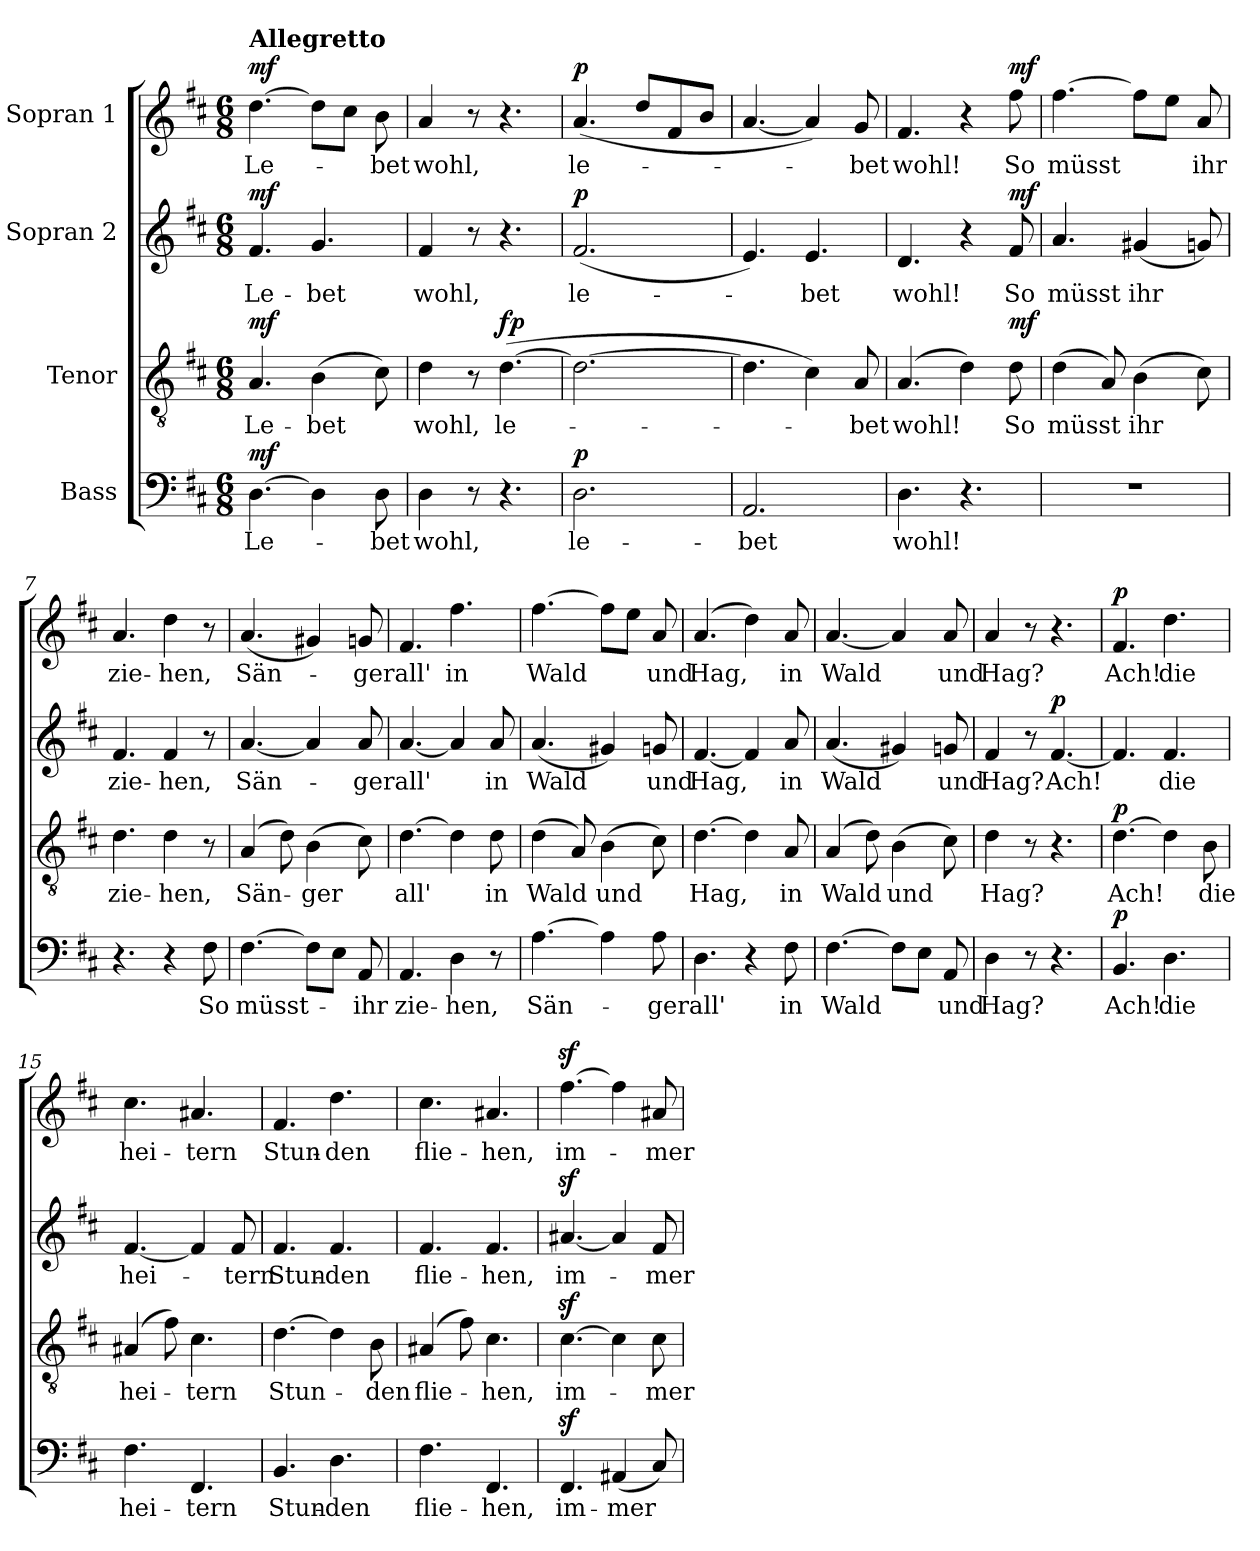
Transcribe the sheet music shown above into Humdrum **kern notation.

**kern	**text	**dynam	**kern	**text	**dynam	**kern	**text	**dynam	**kern	**text	**dynam
*part4	*part4	*part4	*part3	*part3	*part3	*part2	*part2	*part2	*part1	*part1	*part1
*staff4	*staff4	*staff4	*staff3	*staff3	*staff3	*staff2	*staff2	*staff2	*staff1	*staff1	*staff1
*I"Bass	*	*	*I"Tenor	*	*	*I"Sopran 2	*	*	*I"Sopran 1	*	*
*clefF4	*	*	*clefGv2	*	*	*clefG2	*	*	*clefG2	*	*
*k[f#c#]	*	*	*k[f#c#]	*	*	*k[f#c#]	*	*	*k[f#c#]	*	*
*M6/8	*	*	*M6/8	*	*	*M6/8	*	*	*M6/8	*	*
=1	=1	=1	=1	=1	=1	=1	=1	=1	=1	=1	=1
!	!	!	!	!	!	!	!	!	!LO:TX:a:B:t=Allegretto	!	!
!	!LO:LY:b	!LO:DY:a	!	!LO:LY:b	!LO:DY:a	!	!LO:LY:b	!LO:DY:a	!	!LO:LY:b	!LO:DY:a
[4.D\	Le-	mf	4.A/	Le-	mf	4.f#/	Le-	mf	[4.dd\	Le-	mf
!	!	!	!	!LO:LY:b	!	!	!LO:LY:b	!	!	!	!
4D\]	.	.	(4B\	-bet	.	4.g/	-bet	.	8dd\L]	.	.
.	.	.	.	.	.	.	.	.	8cc#\J	.	.
!	!LO:LY:b	!	!	!	!	!	!	!	!	!LO:LY:b	!
8D\	-bet	.	8c#\)	.	.	.	.	.	8b\	-bet	.
=2	=2	=2	=2	=2	=2	=2	=2	=2	=2	=2	=2
!	!LO:LY:b	!	!	!LO:LY:b	!	!	!LO:LY:b	!	!	!LO:LY:b	!
4D\	wohl,	.	4d\	wohl,	.	4f#/	wohl,	.	4a/	wohl,	.
8r	.	.	8r	.	.	8r	.	.	8r	.	.
!	!	!	!	!LO:LY:b	!LO:DY:a	!	!	!	!	!	!
4.r	.	.	([4.d\	le-	fp	4.r	.	.	4.r	.	.
=3	=3	=3	=3	=3	=3	=3	=3	=3	=3	=3	=3
!	!LO:LY:b	!LO:DY:a	!	!	!	!	!LO:LY:b	!LO:DY:a	!	!LO:LY:b	!LO:DY:a
2.D\	le-	p	2.d\_	.	.	(2.f#/	le-	p	(4.a/	le-	p
.	.	.	.	.	.	.	.	.	8dd/L	.	.
.	.	.	.	.	.	.	.	.	8f#/	.	.
.	.	.	.	.	.	.	.	.	8b/J	.	.
=4	=4	=4	=4	=4	=4	=4	=4	=4	=4	=4	=4
!	!LO:LY:b	!	!	!	!	!	!	!	!	!	!
2.AA/	-bet	.	4.d\]	.	.	4.e/)	.	.	[4.a/	.	.
!	!	!	!	!	!	!	!LO:LY:b	!	!	!	!
.	.	.	4c#\)	.	.	4.e/	-bet	.	4a/])	.	.
!	!	!	!	!LO:LY:b	!	!	!	!	!	!LO:LY:b	!
.	.	.	8A/	-bet	.	.	.	.	8g/	-bet	.
=5	=5	=5	=5	=5	=5	=5	=5	=5	=5	=5	=5
!	!LO:LY:b	!	!	!LO:LY:b	!	!	!LO:LY:b	!	!	!LO:LY:b	!
4.D\	wohl!	.	(4.A/	wohl!	.	4.d/	wohl!	.	4.f#/	wohl!	.
4.r	.	.	4d\)	.	.	4r	.	.	4r	.	.
!	!	!	!	!LO:LY:b	!LO:DY:a	!	!LO:LY:b	!LO:DY:a	!	!LO:LY:b	!LO:DY:a
.	.	.	8d\	So	mf	8f#/	So	mf	8ff#\	So	mf
!!LO:LB:g=z
=6	=6	=6	=6	=6	=6	=6	=6	=6	=6	=6	=6
!	!	!	!	!LO:LY:b	!	!	!LO:LY:b	!	!	!LO:LY:b	!
2.r	.	.	(4d\	müsst	.	4.a/	müsst	.	[4.ff#\	müsst	.
.	.	.	8A/)	.	.	.	.	.	.	.	.
!	!	!	!	!LO:LY:b	!	!	!LO:LY:b	!	!	!	!
.	.	.	(4B\	ihr	.	(4g#X/	ihr	.	8ff#\L]	.	.
.	.	.	.	.	.	.	.	.	8ee\J	.	.
!	!	!	!	!	!	!	!	!	!	!LO:LY:b	!
.	.	.	8c#\)	.	.	8gn/)	.	.	8a/	ihr	.
=7	=7	=7	=7	=7	=7	=7	=7	=7	=7	=7	=7
!	!	!	!	!LO:LY:b	!	!	!LO:LY:b	!	!	!LO:LY:b	!
4.r	.	.	4.d\	zie-	.	4.f#/	zie-	.	4.a/	zie-	.
!	!	!	!	!LO:LY:b	!	!	!LO:LY:b	!	!	!LO:LY:b	!
4r	.	.	4d\	-hen,	.	4f#/	-hen,	.	4dd\	-hen,	.
!	!LO:LY:b	!	!	!	!	!	!	!	!	!	!
8F#\	So	.	8r	.	.	8r	.	.	8r	.	.
=8	=8	=8	=8	=8	=8	=8	=8	=8	=8	=8	=8
!	!LO:LY:b	!	!	!LO:LY:b	!	!	!LO:LY:b	!	!	!LO:LY:b	!
[4.F#\	müsst-	.	(4A/	Sän-	.	[4.a/	Sän-	.	(4.a/	Sän-	.
.	.	.	8d\)	.	.	.	.	.	.	.	.
!	!	!	!	!LO:LY:b	!	!	!	!	!	!	!
8F#\L]	.	.	(4B\	-ger	.	4a/]	.	.	4g#X/)	.	.
8E\J	.	.	.	.	.	.	.	.	.	.	.
!	!LO:LY:b	!	!	!	!	!	!LO:LY:b	!	!	!LO:LY:b	!
8AA/	-ihr	.	8c#\)	.	.	8a/	-ger	.	8gn/	-ger	.
=9	=9	=9	=9	=9	=9	=9	=9	=9	=9	=9	=9
!	!LO:LY:b	!	!	!LO:LY:b	!	!	!LO:LY:b	!	!	!LO:LY:b	!
4.AA/	zie-	.	[4.d\	all'	.	[4.a/	all'	.	4.f#/	all'	.
!	!LO:LY:b	!	!	!	!	!	!	!	!	!LO:LY:b	!
4D\	-hen,	.	4d\]	.	.	4a/]	.	.	4.ff#\	in	.
!	!	!	!	!LO:LY:b	!	!	!LO:LY:b	!	!	!	!
8r	.	.	8d\	in	.	8a/	in	.	.	.	.
=10	=10	=10	=10	=10	=10	=10	=10	=10	=10	=10	=10
!	!LO:LY:b	!	!	!LO:LY:b	!	!	!LO:LY:b	!	!	!LO:LY:b	!
[4.A\	Sän-	.	(4d\	Wald	.	(4.a/	Wald	.	[4.ff#\	Wald	.
.	.	.	8A/)	.	.	.	.	.	.	.	.
!	!	!	!	!LO:LY:b	!	!	!	!	!	!	!
4A\]	.	.	(4B\	und	.	4g#X/)	.	.	8ff#\L]	.	.
.	.	.	.	.	.	.	.	.	8ee\J	.	.
!	!LO:LY:b	!	!	!	!	!	!LO:LY:b	!	!	!LO:LY:b	!
8A\	-ger	.	8c#\)	.	.	8gn/	und	.	8a/	und	.
!!LO:PB:g=z
=11	=11	=11	=11	=11	=11	=11	=11	=11	=11	=11	=11
!	!LO:LY:b	!	!	!LO:LY:b	!	!	!LO:LY:b	!	!	!LO:LY:b	!
4.D\	all'	.	[4.d\	Hag,	.	[4.f#/	Hag,	.	(4.a/	Hag,	.
4r	.	.	4d\]	.	.	4f#/]	.	.	4dd\)	.	.
!	!LO:LY:b	!	!	!LO:LY:b	!	!	!LO:LY:b	!	!	!LO:LY:b	!
8F#\	in	.	8A/	in	.	8a/	in	.	8a/	in	.
=12	=12	=12	=12	=12	=12	=12	=12	=12	=12	=12	=12
!	!LO:LY:b	!	!	!LO:LY:b	!	!	!LO:LY:b	!	!	!LO:LY:b	!
[4.F#\	Wald	.	(4A/	Wald	.	(4.a/	Wald	.	[4.a/	Wald	.
.	.	.	8d\)	.	.	.	.	.	.	.	.
!	!	!	!	!LO:LY:b	!	!	!	!	!	!	!
8F#\L]	.	.	(4B\	und	.	4g#X/)	.	.	4a/]	.	.
8E\J	.	.	.	.	.	.	.	.	.	.	.
!	!LO:LY:b	!	!	!	!	!	!LO:LY:b	!	!	!LO:LY:b	!
8AA/	und	.	8c#\)	.	.	8gn/	und	.	8a/	und	.
=13	=13	=13	=13	=13	=13	=13	=13	=13	=13	=13	=13
!	!LO:LY:b	!	!	!LO:LY:b	!	!	!LO:LY:b	!	!	!LO:LY:b	!
4D\	Hag?	.	4d\	Hag?	.	4f#/	Hag?	.	4a/	Hag?	.
8r	.	.	8r	.	.	8r	.	.	8r	.	.
!	!	!	!	!	!	!	!LO:LY:b	!LO:DY:a	!	!	!
4.r	.	.	4.r	.	.	[4.f#/	Ach!	p	4.r	.	.
=14	=14	=14	=14	=14	=14	=14	=14	=14	=14	=14	=14
!	!LO:LY:b	!LO:DY:a	!	!LO:LY:b	!LO:DY:a	!	!	!	!	!LO:LY:b	!LO:DY:a
4.BB/	Ach!	p	[4.d\	Ach!	p	4.f#/]	.	.	4.f#/	Ach!	p
!	!LO:LY:b	!	!	!	!	!	!LO:LY:b	!	!	!LO:LY:b	!
4.D\	die	.	4d\]	.	.	4.f#/	die	.	4.dd\	die	.
!	!	!	!	!LO:LY:b	!	!	!	!	!	!	!
.	.	.	8B\	die	.	.	.	.	.	.	.
=15	=15	=15	=15	=15	=15	=15	=15	=15	=15	=15	=15
!	!LO:LY:b	!	!	!LO:LY:b	!	!	!LO:LY:b	!	!	!LO:LY:b	!
4.F#\	hei-	.	(4A#X/	hei-	.	[4.f#/	hei-	.	4.cc#\	hei-	.
.	.	.	8f#\)	.	.	.	.	.	.	.	.
!	!LO:LY:b	!	!	!LO:LY:b	!	!	!	!	!	!LO:LY:b	!
4.FF#/	-tern	.	4.c#\	-tern	.	4f#/]	.	.	4.a#X/	-tern	.
!	!	!	!	!	!	!	!LO:LY:b	!	!	!	!
.	.	.	.	.	.	8f#/	-tern	.	.	.	.
!!LO:LB:g=z
=16	=16	=16	=16	=16	=16	=16	=16	=16	=16	=16	=16
!	!LO:LY:b	!	!	!LO:LY:b	!	!	!LO:LY:b	!	!	!LO:LY:b	!
4.BB/	Stun-	.	[4.d\	Stun-	.	4.f#/	Stun-	.	4.f#/	Stun-	.
!	!LO:LY:b	!	!	!	!	!	!LO:LY:b	!	!	!LO:LY:b	!
4.D\	-den	.	4d\]	.	.	4.f#/	-den	.	4.dd\	-den	.
!	!	!	!	!LO:LY:b	!	!	!	!	!	!	!
.	.	.	8B\	-den	.	.	.	.	.	.	.
=17	=17	=17	=17	=17	=17	=17	=17	=17	=17	=17	=17
!	!LO:LY:b	!	!	!LO:LY:b	!	!	!LO:LY:b	!	!	!LO:LY:b	!
4.F#\	flie-	.	(4A#X/	flie-	.	4.f#/	flie-	.	4.cc#\	flie-	.
.	.	.	8f#\)	.	.	.	.	.	.	.	.
!	!LO:LY:b	!	!	!LO:LY:b	!	!	!LO:LY:b	!	!	!LO:LY:b	!
4.FF#/	-hen,	.	4.c#\	-hen,	.	4.f#/	-hen,	.	4.a#X/	-hen,	.
=18	=18	=18	=18	=18	=18	=18	=18	=18	=18	=18	=18
!	!LO:LY:b	!	!	!LO:LY:b	!	!	!LO:LY:b	!	!	!LO:LY:b	!
4.FF#z>/	im-	.	[4.c#z>\	im-	.	[4.a#Xz>/	im-	.	[4.ff#z>\	im-	.
!	!LO:LY:b	!	!	!	!	!	!	!	!	!	!
(4AA#X/	-mer	.	4c#\]	.	.	4a#/]	.	.	4ff#\]	.	.
!	!	!	!	!LO:LY:b	!	!	!LO:LY:b	!	!	!LO:LY:b	!
8C#/)	.	.	8c#\	-mer	.	8f#/	-mer	.	8a#X/	-mer	.
=	=	=	=	=	=	=	=	=	=	=	=
*-	*-	*-	*-	*-	*-	*-	*-	*-	*-	*-	*-
